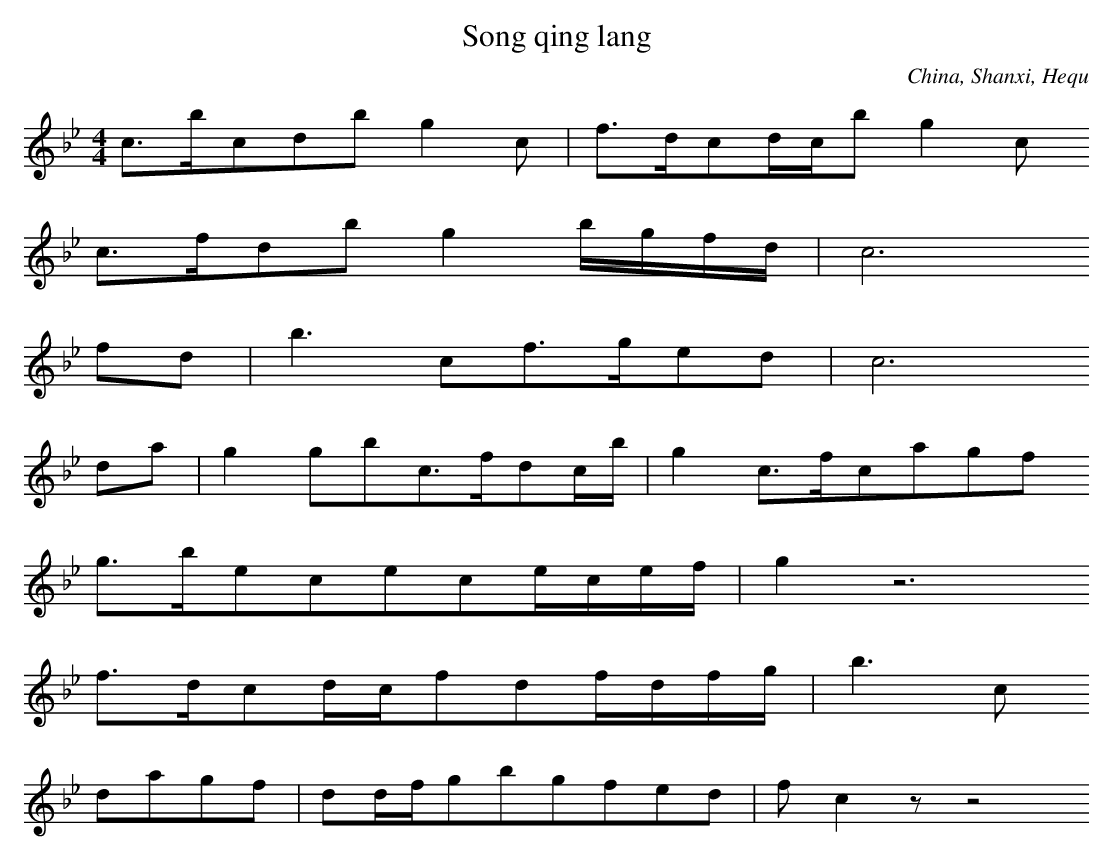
X:1
T: Song qing lang
O: China, Shanxi, Hequ
M: 4/4
L: 1/16
K: Bb
c3bc2d2b2g4c2 | f3dc2dcb2g4c2
c3fd2b2g4bgfd | c12
f2d2 | b6c2f3ge2d2 | c12
d2a2 | g4g2b2c3fd2cb | g4c3fc2a2g2f2
g3be2c2e2c2ecef | g4z12
f3dc2dcf2d2fdfg | b6c2
d2a2g2f2 | d2dfg2b2g2f2e2d2 | f2c4z2z8
